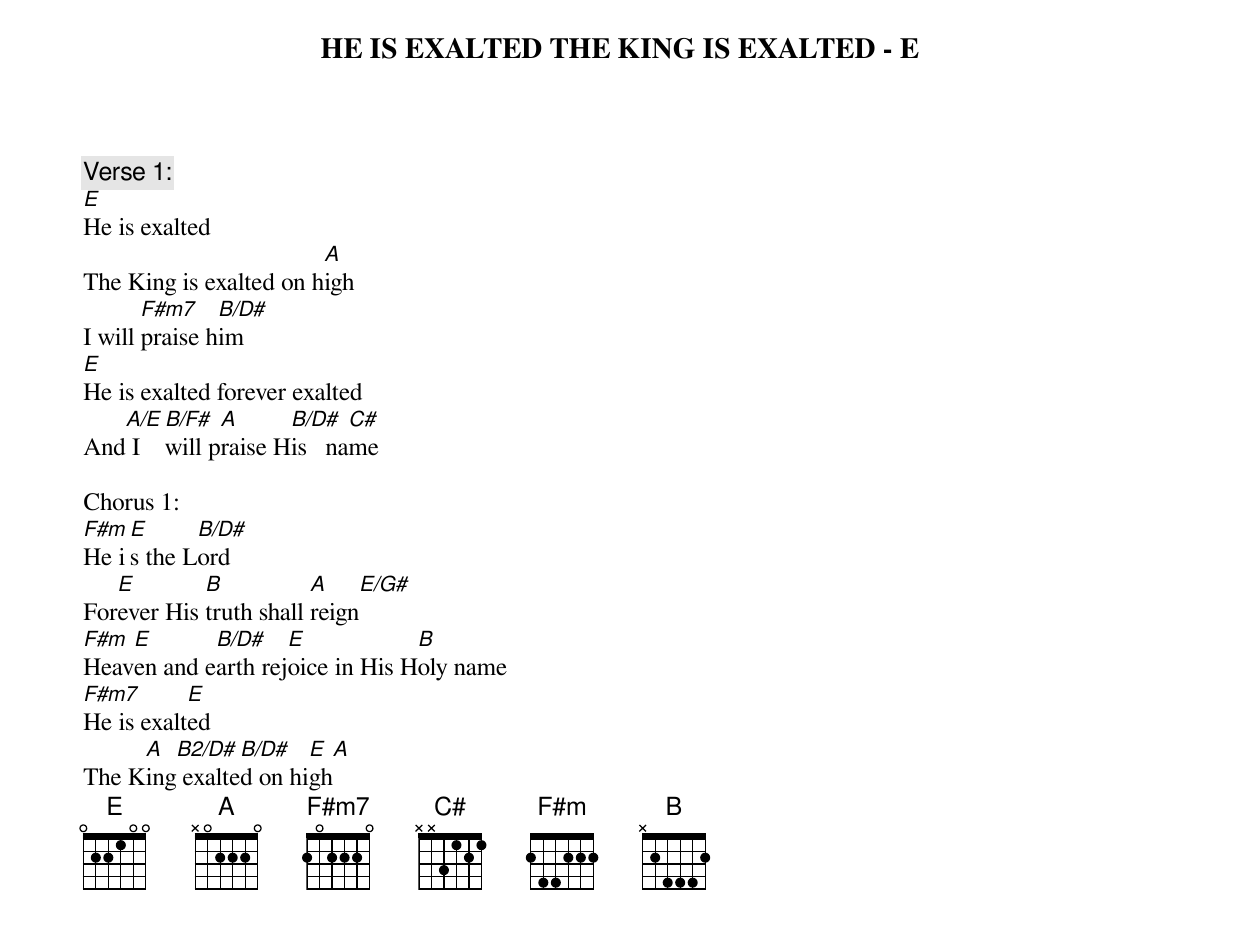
HE IS EXALTED THE KING IS EXALTED - E

Verse 1:
E
He is exalted
                        A
The King is exalted on high
       F#m7    B/D#
I will praise him
E
He is exalted forever exalted
   A/E  B/F#  A      B/D#   C#
And I   will praise His   name

Chorus 1:
F#m E      B/D#
He is the Lord
   E        B           A    E/G#
Forever His truth shall reign
F#m E       B/D#    E            B
Heaven and earth rejoice in His Holy name
F#m7       E
He is exalted
     A  B2/D#  B/D#   E      A
The King exalted on high
